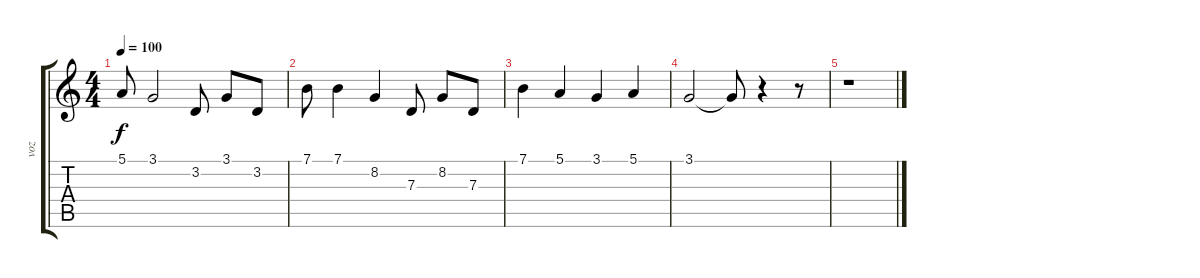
\track ("voz" "voz") {instrument lead2sawtooth}
\staff {score tabs}
\tuning (E4 B3 G3 D3 A2 E2) {hide}
\ts (4 4)
\tempo 100
\clef g2
\ks c
5.1{t}.8{dy f} 3.1.2 3.2.8 3.1.8 3.2.8 |
7.1.8 7.1.4 8.2.4 7.3.8 8.2.8 7.3.8 |
7.1.4 5.1.4 3.1.4 5.1.4 |
3.1.2 3.1{t}.8 r.4 r.8 |
r.1
